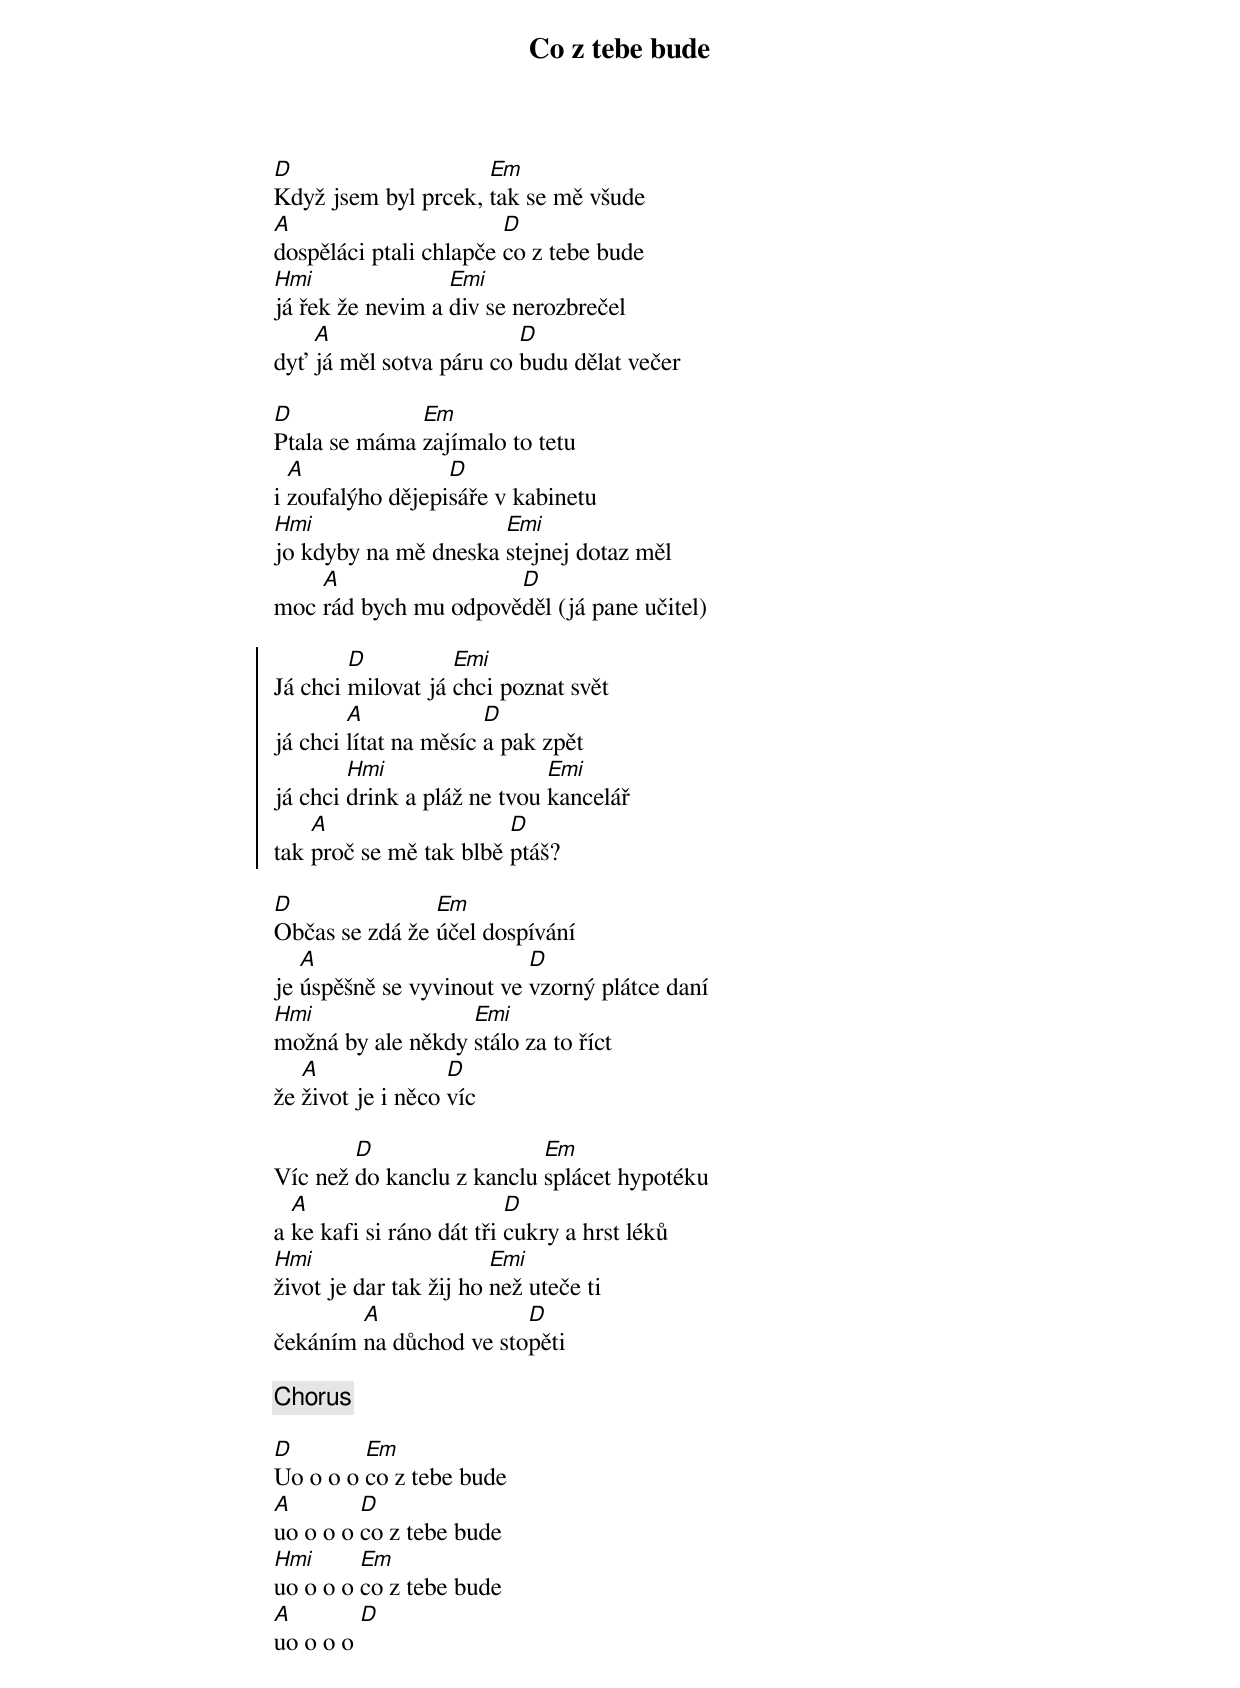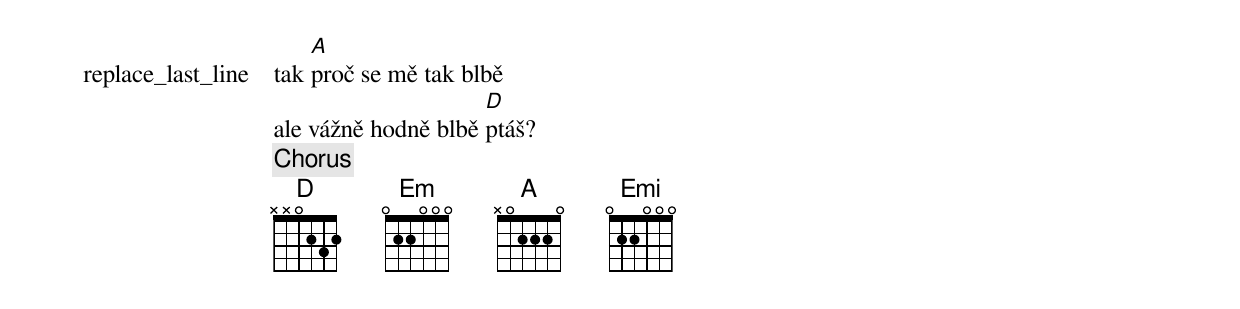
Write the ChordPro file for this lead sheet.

{title: Co z tebe bude}
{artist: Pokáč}
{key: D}
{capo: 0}
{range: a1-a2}
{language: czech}
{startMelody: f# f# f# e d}
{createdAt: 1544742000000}
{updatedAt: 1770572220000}
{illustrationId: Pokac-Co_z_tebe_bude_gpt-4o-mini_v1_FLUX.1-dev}
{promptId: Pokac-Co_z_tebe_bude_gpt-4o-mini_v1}

{start_of_verse}
[D]Když jsem byl prcek, [Em]tak se mě všude
[A]dospěláci ptali chlapče [D]co z tebe bude
[Hmi]já řek že nevim a [Emi]div se nerozbrečel
dyť [A]já měl sotva páru co [D]budu dělat večer
{end_of_verse}

{start_of_verse}
[D]Ptala se máma [Em]zajímalo to tetu
i [A]zoufalýho dějepi[D]sáře v kabinetu
[Hmi]jo kdyby na mě dneska [Emi]stejnej dotaz měl
moc [A]rád bych mu odpově[D]děl (já pane učitel)
{end_of_verse}

{start_of_chorus}
Já chci [D]milovat já [Emi]chci poznat svět
já chci [A]lítat na měsíc [D]a pak zpět
já chci [Hmi]drink a pláž ne tvou [Emi]kancelář
tak [A]proč se mě tak blbě [D]ptáš?
{end_of_chorus}

{start_of_verse}
[D]Občas se zdá že [Em]účel dospívání
je [A]úspěšně se vyvinout ve [D]vzorný plátce daní
[Hmi]možná by ale někdy [Emi]stálo za to říct
že [A]život je i něco [D]víc
{end_of_verse}

{start_of_verse}
Víc než [D]do kanclu z kanclu [Em]splácet hypotéku
a [A]ke kafi si ráno dát tři [D]cukry a hrst léků
[Hmi]život je dar tak žij ho [Emi]než uteče ti
čekáním [A]na důchod ve sto[D]pěti
{end_of_verse}

{chorus}

{start_of_verse}
[D]Uo o o o [Em]co z tebe bude
[A]uo o o o [D]co z tebe bude
[Hmi]uo o o o [Em]co z tebe bude
[A]uo o o o [D]
{end_of_verse}

{start_of_variant: replace_last_line}
tak [A]proč se mě tak blbě
ale vážně hodně blbě [D]ptáš?
{end_of_variant}
{chorus}
